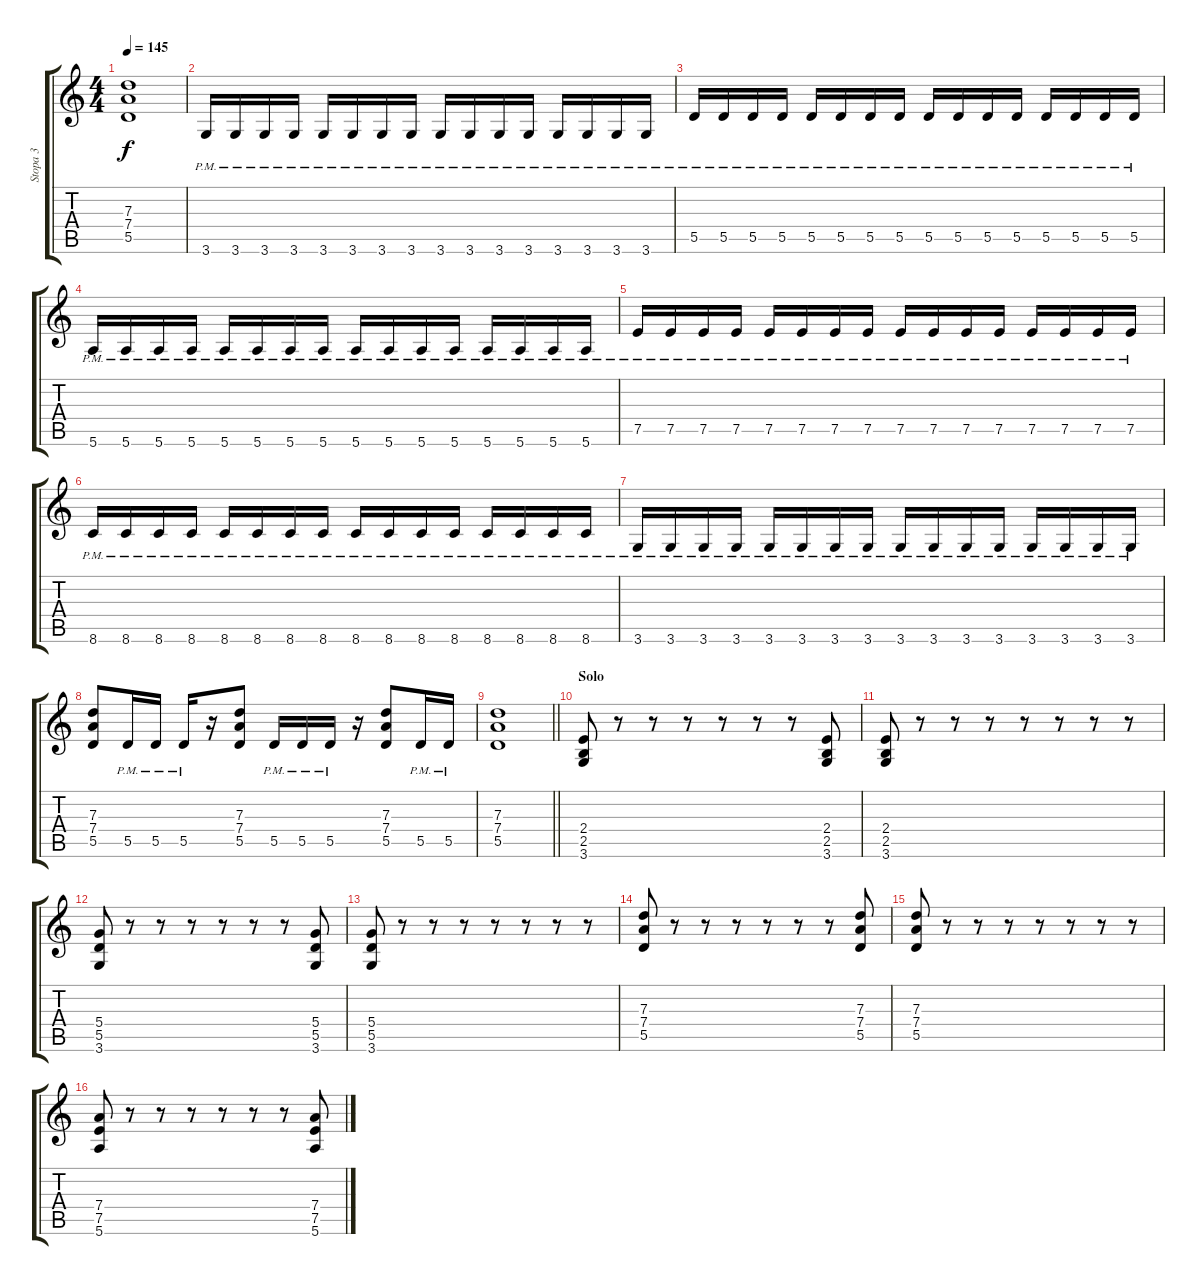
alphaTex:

\track ("Stopa 3" "Stopa 3") {instrument distortionguitar}
\staff {score tabs}
\tuning (E4 B3 G3 D3 A2 E2) {hide}
\ts (4 4)
\tempo 145
\clef g2
\ks c
(7.3 7.4 5.5).1{dy f} |
3.6{pm}.16 3.6{pm}.16 3.6{pm}.16 3.6{pm}.16 3.6{pm}.16 3.6{pm}.16 3.6{pm}.16 3.6{pm}.16 3.6{pm}.16 3.6{pm}.16 3.6{pm}.16 3.6{pm}.16 3.6{pm}.16 3.6{pm}.16 3.6{pm}.16 3.6{pm}.16 |
5.5{pm}.16 5.5{pm}.16 5.5{pm}.16 5.5{pm}.16 5.5{pm}.16 5.5{pm}.16 5.5{pm}.16 5.5{pm}.16 5.5{pm}.16 5.5{pm}.16 5.5{pm}.16 5.5{pm}.16 5.5{pm}.16 5.5{pm}.16 5.5{pm}.16 5.5{pm}.16 |
5.6{pm}.16 5.6{pm}.16 5.6{pm}.16 5.6{pm}.16 5.6{pm}.16 5.6{pm}.16 5.6{pm}.16 5.6{pm}.16 5.6{pm}.16 5.6{pm}.16 5.6{pm}.16 5.6{pm}.16 5.6{pm}.16 5.6{pm}.16 5.6{pm}.16 5.6{pm}.16 |
7.5{pm}.16 7.5{pm}.16 7.5{pm}.16 7.5{pm}.16 7.5{pm}.16 7.5{pm}.16 7.5{pm}.16 7.5{pm}.16 7.5{pm}.16 7.5{pm}.16 7.5{pm}.16 7.5{pm}.16 7.5{pm}.16 7.5{pm}.16 7.5{pm}.16 7.5{pm}.16 |
8.6{pm}.16 8.6{pm}.16 8.6{pm}.16 8.6{pm}.16 8.6{pm}.16 8.6{pm}.16 8.6{pm}.16 8.6{pm}.16 8.6{pm}.16 8.6{pm}.16 8.6{pm}.16 8.6{pm}.16 8.6{pm}.16 8.6{pm}.16 8.6{pm}.16 8.6{pm}.16 |
3.6{pm}.16 3.6{pm}.16 3.6{pm}.16 3.6{pm}.16 3.6{pm}.16 3.6{pm}.16 3.6{pm}.16 3.6{pm}.16 3.6{pm}.16 3.6{pm}.16 3.6{pm}.16 3.6{pm}.16 3.6{pm}.16 3.6{pm}.16 3.6{pm}.16 3.6{pm}.16 |
(7.3 7.4 5.5).8 5.5{pm}.16 5.5{pm}.16 5.5{pm}.16 r.16 (7.3 7.4 5.5).8 5.5{pm}.16 5.5{pm}.16 5.5{pm}.16 r.16 (7.3 7.4 5.5).8 5.5{pm}.16 5.5{pm}.16 |
\barLineRight lightlight
(7.3 7.4 5.5).1 |
\section ("" "Solo")
(2.4 2.5 3.6).8{volume 13} r.8 r.8 r.8 r.8 r.8 r.8 (2.4 2.5 3.6).8 |
(2.4 2.5 3.6).8 r.8 r.8 r.8 r.8 r.8 r.8 r.8 |
(5.4 5.5 3.6).8 r.8 r.8 r.8 r.8 r.8 r.8 (5.4 5.5 3.6).8 |
(5.4 5.5 3.6).8 r.8 r.8 r.8 r.8 r.8 r.8 r.8 |
(7.3 7.4 5.5).8 r.8 r.8 r.8 r.8 r.8 r.8 (7.3 7.4 5.5).8 |
(7.3 7.4 5.5).8 r.8 r.8 r.8 r.8 r.8 r.8 r.8 |
(7.4 7.5 5.6).8 r.8 r.8 r.8 r.8 r.8 r.8 (7.4 7.5 5.6).8
